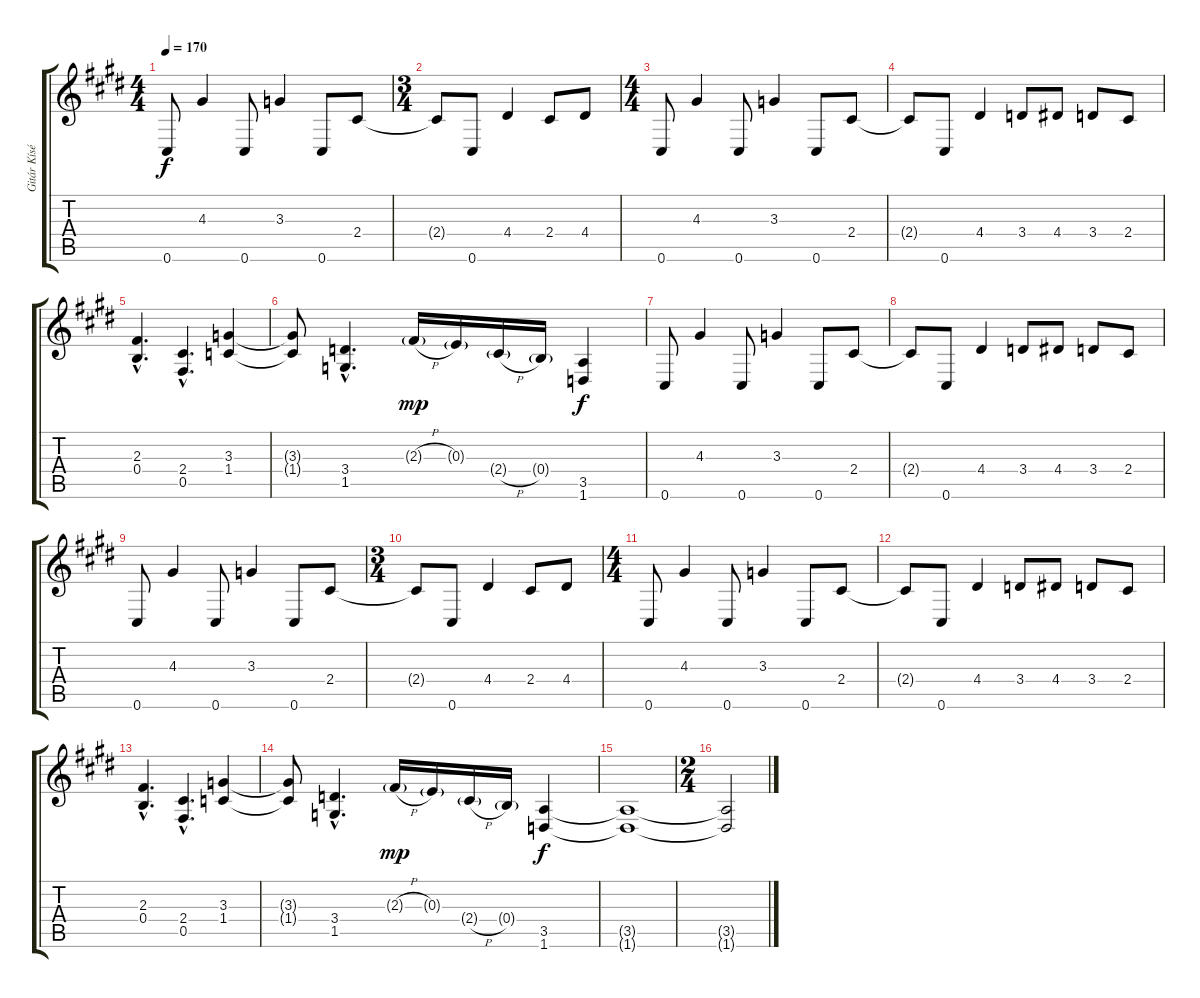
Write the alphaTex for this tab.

\track ("Gitár Kíséret 1" "Gitár Kísé") {instrument distortionguitar}
\staff {score tabs}
\tuning (Db4 Ab3 E3 B2 Gb2 Db2) {hide}
\ts (4 4)
\tempo 170
\clef g2
\ks c#minor
0.6.8{dy f} 4.3.4 0.6.8 3.3.4 0.6.8 2.4.8 |
\ts (3 4)
2.4{t}.8 0.6.8 4.4.4 2.4.8 4.4.8 |
\ts (4 4)
0.6.8 4.3.4 0.6.8 3.3.4 0.6.8 2.4.8 |
2.4{t}.8 0.6.8 4.4.4 3.4.8 4.4.8 3.4.8 2.4.8 |
(2.3{hac} 0.4{hac}).4{d} (2.4{hac} 0.5{hac}).4{d} (3.3 1.4).4 |
(3.3{t} 1.4{t}).8 (3.4{hac} 1.5{hac}).4{d} 2.3{h g}.16{dy mp} 0.3{g}.16 2.4{h g}.16 0.4{g}.16 (3.5 1.6).4{dy f} |
0.6.8 4.3.4 0.6.8 3.3.4 0.6.8 2.4.8 |
2.4{t}.8 0.6.8 4.4.4 3.4.8 4.4.8 3.4.8 2.4.8 |
0.6.8 4.3.4 0.6.8 3.3.4 0.6.8 2.4.8 |
\ts (3 4)
2.4{t}.8 0.6.8 4.4.4 2.4.8 4.4.8 |
\ts (4 4)
0.6.8 4.3.4 0.6.8 3.3.4 0.6.8 2.4.8 |
2.4{t}.8 0.6.8 4.4.4 3.4.8 4.4.8 3.4.8 2.4.8 |
(2.3{hac} 0.4{hac}).4{d} (2.4{hac} 0.5{hac}).4{d} (3.3 1.4).4 |
(3.3{t} 1.4{t}).8 (3.4{hac} 1.5{hac}).4{d} 2.3{h g}.16{dy mp} 0.3{g}.16 2.4{h g}.16 0.4{g}.16 (3.5 1.6).4{dy f} |
(3.5{t} 1.6{t}).1 |
\ts (2 4)
(3.5{t} 1.6{t}).2
